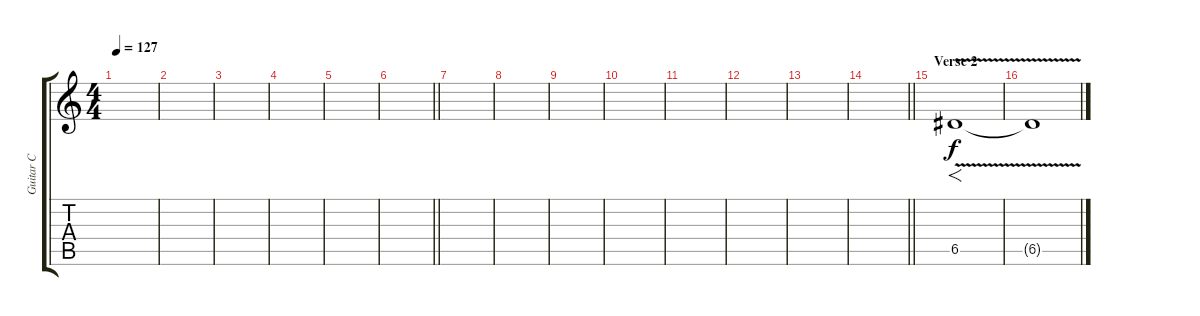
\track ("Guitar C" "Guitar C") {instrument distortionguitar}
\staff {score tabs}
\tuning (E4 B3 G3 D3 A2 D2) {hide}
\ts (4 4)
\tempo 127
\clef g2
\ks c
|
|
|
|
|
\barLineRight lightlight
|
|
|
|
|
|
|
|
\barLineRight lightlight
|
\section ("" "Verse 2")
6.5{v}.1{f} |
6.5{t}.1
